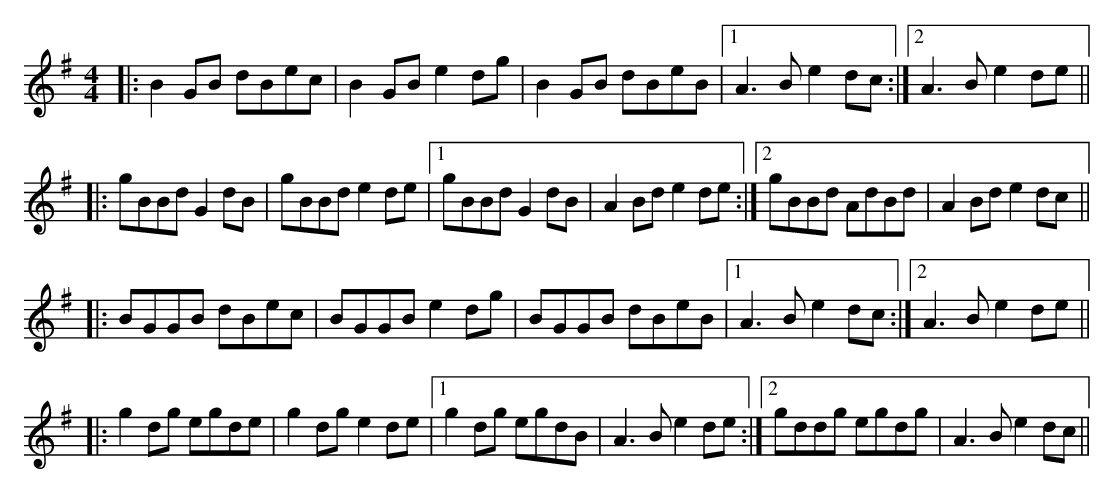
X:1
M:4/4
K:G
|:B2 GB dBec|B2 GB e2 dg|B2 GB dBeB|1 A3B e2 dc:|2 A3B e2 de||
|:gBBd G2 dB|gBBd e2 de|1 gBBd G2 dB|A2 Bd e2 de:|2 gBBd AdBd|A2 Bd e2 dc||
|:BGGB dBec|BGGB e2 dg|BGGB dBeB|1 A3B e2 dc:|2 A3B e2 de||
|:g2 dg egde|g2 dg e2 de|1 g2 dg egdB|A3B e2 de:|2 gddg egdg|A3B e2 dc||
